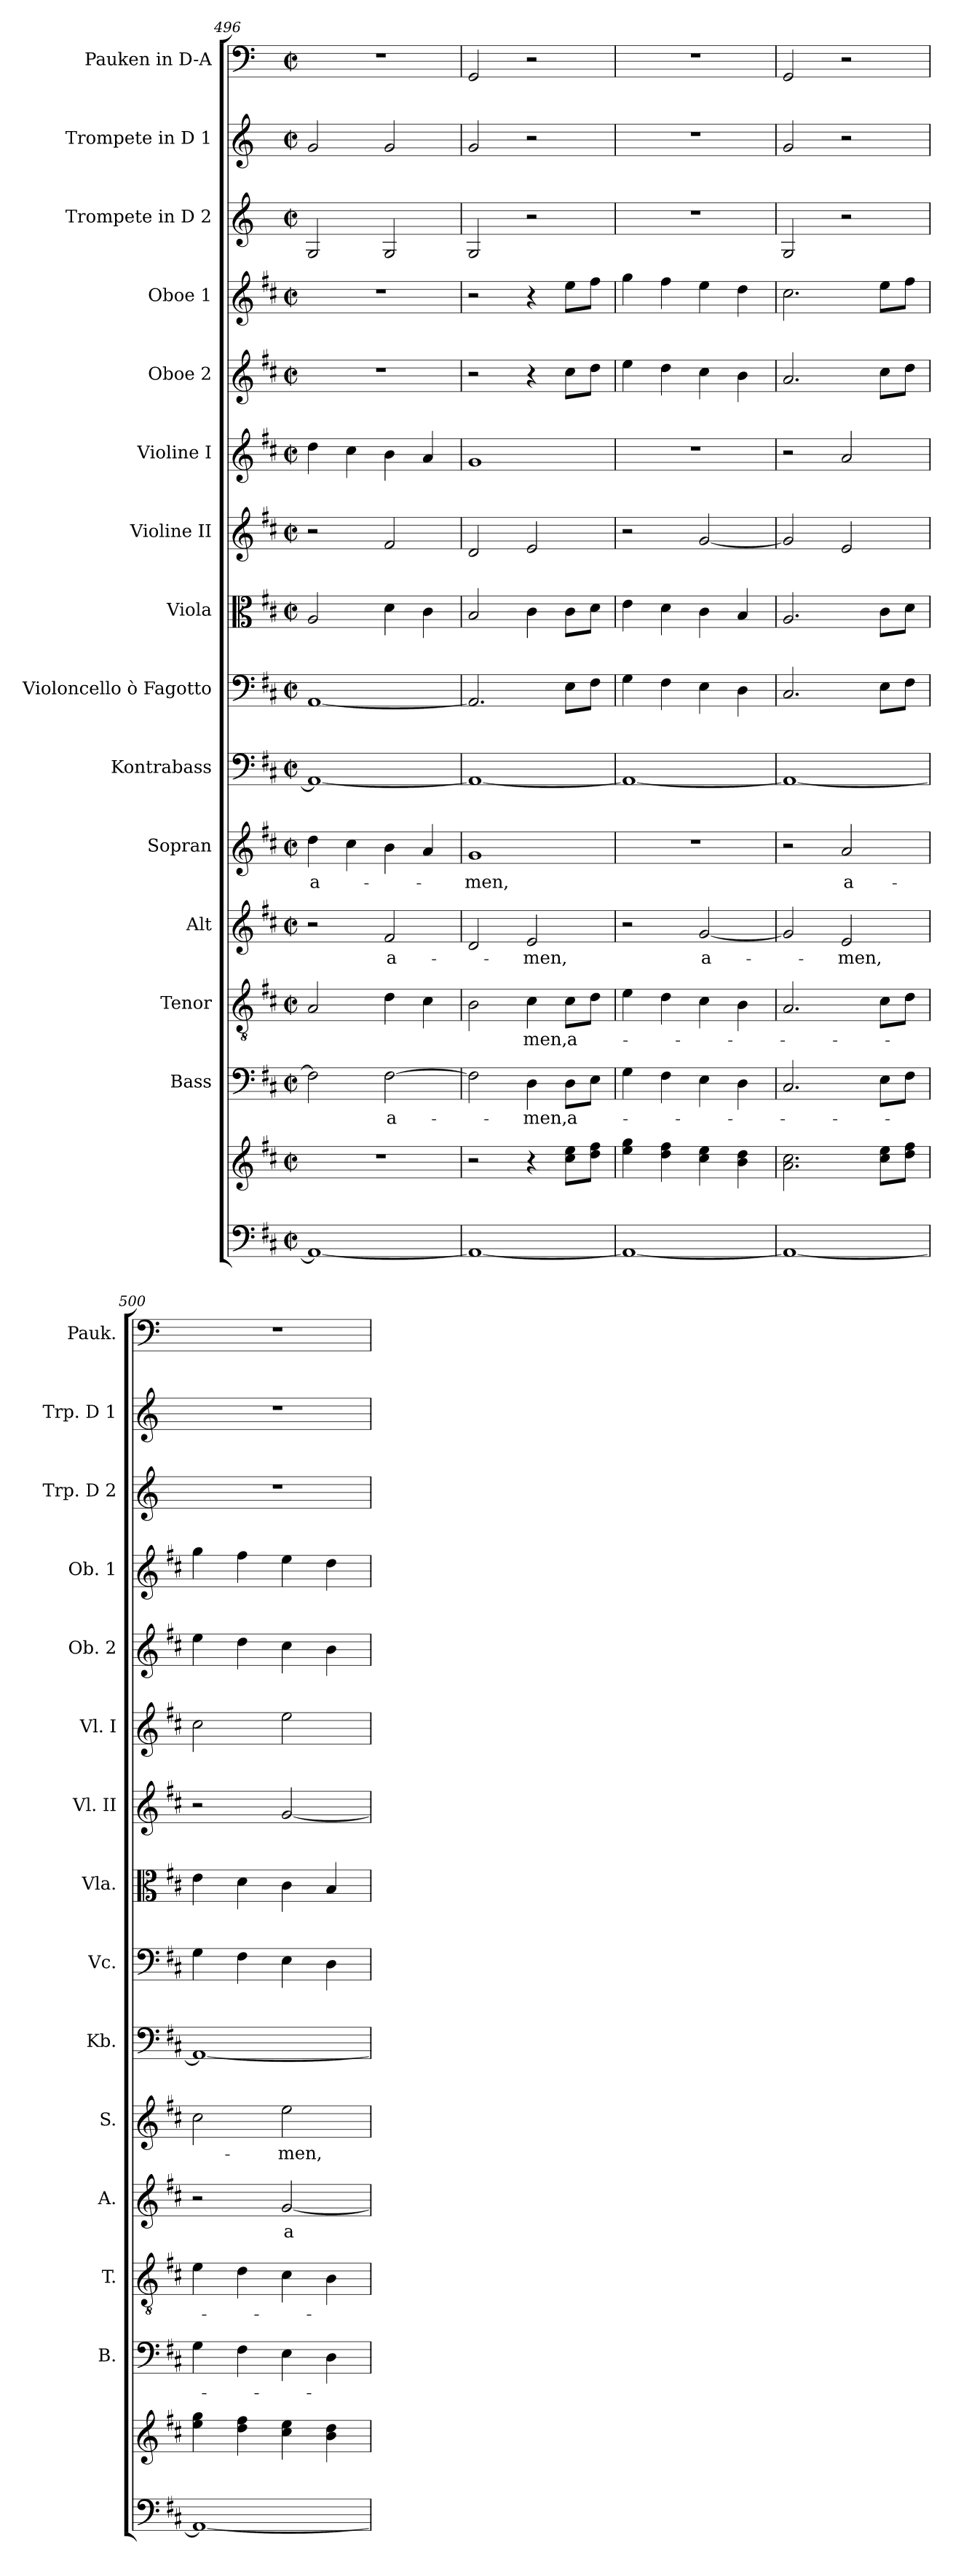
**kern	**kern	**kern	**text	**kern	**text	**kern	**text	**kern	**text	**kern	**kern	**kern	**kern	**kern	**kern	**kern	**kern	**kern	**kern
*part15	*part15	*part14	*part14	*part13	*part13	*part12	*part12	*part11	*part11	*part10	*part9	*part8	*part7	*part6	*part5	*part4	*part3	*part2	*part1
*staff16	*staff15	*staff14	*staff14	*staff13	*staff13	*staff12	*staff12	*staff11	*staff11	*staff10	*staff9	*staff8	*staff7	*staff6	*staff5	*staff4	*staff3	*staff2	*staff1
*	*	*I"Bass	*	*I"Tenor	*	*I"Alt	*	*I"Sopran	*	*I"Kontrabass	*I"Violoncello ò Fagotto	*I"Viola	*I"Violine II	*I"Violine I	*I"Oboe 2	*I"Oboe 1	*I"Trompete in D 2	*I"Trompete in D 1	*I"Pauken in D-A
*	*	*I'B.	*	*I'T.	*	*I'A.	*	*I'S.	*	*I'Kb.	*I'Vc.	*I'Vla.	*I'Vl. II	*I'Vl. I	*I'Ob. 2	*I'Ob. 1	*I'Trp. D 2	*I'Trp. D 1	*I'Pauk.
*clefF4	*clefG2	*clefF4	*	*clefGv2	*	*clefG2	*	*clefG2	*	*clefF4	*clefF4	*clefC3	*clefG2	*clefG2	*clefG2	*clefG2	*clefG2	*clefG2	*clefF4
*	*	*	*	*	*	*	*	*	*	*ITrd7c12	*	*	*	*	*	*	*ITrd-1c-2	*ITrd-1c-2	*ITrd-1c-2
*k[f#c#]	*k[f#c#]	*k[f#c#]	*	*k[f#c#]	*	*k[f#c#]	*	*k[f#c#]	*	*k[f#c#]	*k[f#c#]	*k[f#c#]	*k[f#c#]	*k[f#c#]	*k[f#c#]	*k[f#c#]	*k[f#c#]	*k[f#c#]	*k[f#c#]
*D:	*D:	*D:	*	*D:	*	*D:	*	*D:	*	*D:	*D:	*D:	*D:	*D:	*D:	*D:	*D:	*D:	*D:
*M2/2	*M2/2	*M2/2	*	*M2/2	*	*M2/2	*	*M2/2	*	*M2/2	*M2/2	*M2/2	*M2/2	*M2/2	*M2/2	*M2/2	*M2/2	*M2/2	*M2/2
*met(c|)	*met(c|)	*met(c|)	*	*met(c|)	*	*met(c|)	*	*met(c|)	*	*met(c|)	*met(c|)	*met(c|)	*met(c|)	*met(c|)	*met(c|)	*met(c|)	*met(c|)	*met(c|)	*met(c|)
=496	=496	=496	=496	=496	=496	=496	=496	=496	=496	=496	=496	=496	=496	=496	=496	=496	=496	=496	=496
!	!	!	!	!	!	!	!	!	!LO:LY:b	!	!	!	!	!	!	!	!	!	!
1AA_	1r	2F#\]	.	2A/	.	2r	.	4dd\	a-	1AAA_	[1AA	2A/	2r	4dd\	1r	1r	2A/	2a/	1r
.	.	.	.	.	.	.	.	4cc#\	.	.	.	.	.	4cc#\	.	.	.	.	.
!	!	!	!LO:LY:b	!	!	!	!LO:LY:b	!	!	!	!	!	!	!	!	!	!	!	!
.	.	[2F#\	a-	4d\	.	2f#/	a-	4b\	.	.	.	4d\	2f#/	4b\	.	.	2A/	2a/	.
.	.	.	.	4c#\	.	.	.	4a/	.	.	.	4c#\	.	4a/	.	.	.	.	.
=497	=497	=497	=497	=497	=497	=497	=497	=497	=497	=497	=497	=497	=497	=497	=497	=497	=497	=497	=497
!	!	!	!	!	!	!	!	!	!LO:LY:b	!	!	!	!	!	!	!	!	!	!
1AA_	2r	2F#\]	.	2B\	.	2d/	.	1g	-men,	1AAA_	2.AA/]	2B/	2d/	1g	2r	2r	2A/	2a/	2AA/
!	!	!	!LO:LY:b	!	!LO:LY:b	!	!LO:LY:b	!	!	!	!	!	!	!	!	!	!	!	!
.	4r	4D\	-men,	4c#\	-men,	2e/	-men,	.	.	.	.	4c#\	2e/	.	4r	4r	2r	2r	2r
!	!	!	!LO:LY:b	!	!LO:LY:b	!	!	!	!	!	!	!	!	!	!	!	!	!	!
.	8cc#\ 8ee\L	8D\L	a-	8c#\L	a-	.	.	.	.	.	8E\L	8c#\L	.	.	8cc#\L	8ee\L	.	.	.
.	8dd\ 8ff#\J	8E\J	.	8d\J	.	.	.	.	.	.	8F#\J	8d\J	.	.	8dd\J	8ff#\J	.	.	.
=498	=498	=498	=498	=498	=498	=498	=498	=498	=498	=498	=498	=498	=498	=498	=498	=498	=498	=498	=498
1AA_	4ee\ 4gg\	4G\	.	4e\	.	2r	.	1r	.	1AAA_	4G\	4e\	2r	1r	4ee\	4gg\	1r	1r	1r
.	4dd\ 4ff#\	4F#\	.	4d\	.	.	.	.	.	.	4F#\	4d\	.	.	4dd\	4ff#\	.	.	.
!	!	!	!	!	!	!	!LO:LY:b	!	!	!	!	!	!	!	!	!	!	!	!
.	4cc#\ 4ee\	4E\	.	4c#\	.	[2g/	a-	.	.	.	4E\	4c#\	[2g/	.	4cc#\	4ee\	.	.	.
.	4b\ 4dd\	4D\	.	4B\	.	.	.	.	.	.	4D\	4B/	.	.	4b\	4dd\	.	.	.
!!LO:PB:g=z
=499	=499	=499	=499	=499	=499	=499	=499	=499	=499	=499	=499	=499	=499	=499	=499	=499	=499	=499	=499
1AA_	2.a\ 2.cc#\	2.C#/	.	2.A/	.	2g/]	.	2r	.	1AAA_	2.C#/	2.A/	2g/]	2r	2.a/	2.cc#\	2A/	2a/	2AA/
!	!	!	!	!	!	!	!LO:LY:b	!	!LO:LY:b	!	!	!	!	!	!	!	!	!	!
.	.	.	.	.	.	2e/	-men,	2a/	a-	.	.	.	2e/	2a/	.	.	2r	2r	2r
.	8cc#\ 8ee\L	8E\L	.	8c#\L	.	.	.	.	.	.	8E\L	8c#\L	.	.	8cc#\L	8ee\L	.	.	.
.	8dd\ 8ff#\J	8F#\J	.	8d\J	.	.	.	.	.	.	8F#\J	8d\J	.	.	8dd\J	8ff#\J	.	.	.
=500	=500	=500	=500	=500	=500	=500	=500	=500	=500	=500	=500	=500	=500	=500	=500	=500	=500	=500	=500
1AA_	4ee\ 4gg\	4G\	.	4e\	.	2r	.	2cc#\	.	1AAA_	4G\	4e\	2r	2cc#\	4ee\	4gg\	1r	1r	1r
.	4dd\ 4ff#\	4F#\	.	4d\	.	.	.	.	.	.	4F#\	4d\	.	.	4dd\	4ff#\	.	.	.
!	!	!	!	!	!	!	!LO:LY:b	!	!LO:LY:b	!	!	!	!	!	!	!	!	!	!
.	4cc#\ 4ee\	4E\	.	4c#\	.	[2g/	a-	2ee\	-men,	.	4E\	4c#\	[2g/	2ee\	4cc#\	4ee\	.	.	.
.	4b\ 4dd\	4D\	.	4B\	.	.	.	.	.	.	4D\	4B/	.	.	4b\	4dd\	.	.	.
=	=	=	=	=	=	=	=	=	=	=	=	=	=	=	=	=	=	=	=
*-	*-	*-	*-	*-	*-	*-	*-	*-	*-	*-	*-	*-	*-	*-	*-	*-	*-	*-	*-
